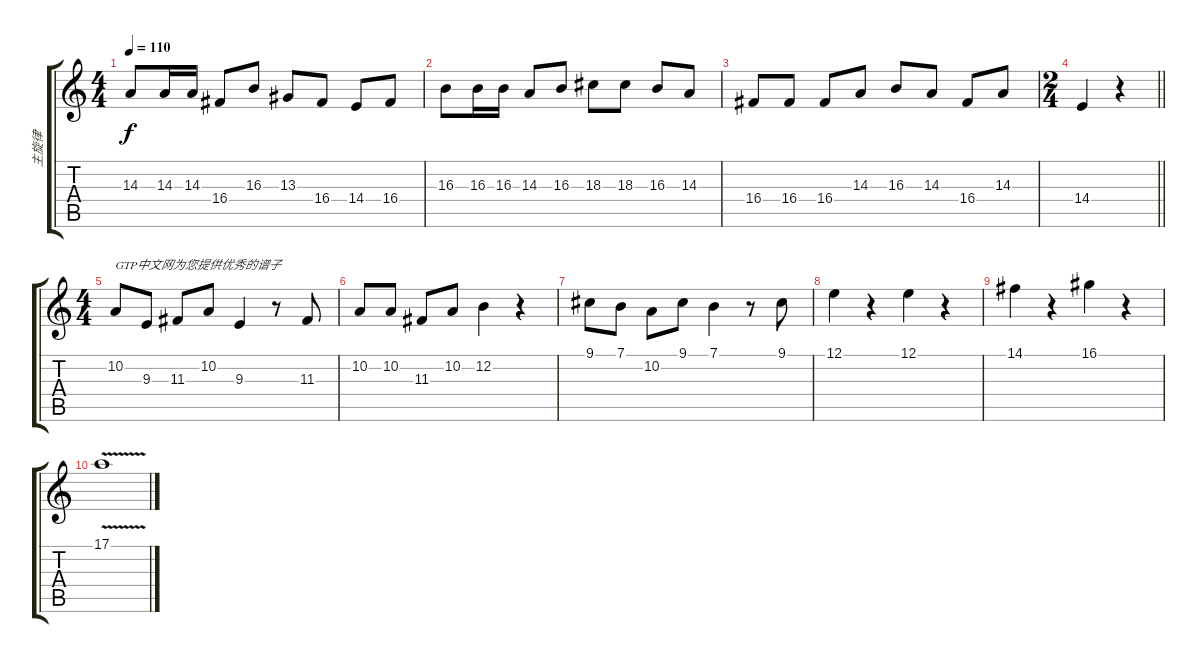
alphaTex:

\track ("主旋律" "主旋律") {instrument whistle}
\staff {score tabs}
\tuning (E4 B3 G3 D3 A2 E2) {hide}
\ts (4 4)
\tempo 110
\clef g2
\ks c
14.3.8{dy f} 14.3.16 14.3.16 16.4.8 16.3.8 13.3.8 16.4.8 14.4.8 16.4.8 |
16.3.8 16.3.16 16.3.16 14.3.8 16.3.8 18.3.8 18.3.8 16.3.8 14.3.8 |
16.4.8 16.4.8 16.4.8 14.3.8 16.3.8 14.3.8 16.4.8 14.3.8 |
\ts (2 4)
\barLineRight lightlight
14.4.4 r.4 |
\ts (4 4)
10.2.8{txt "GTP中文网为您提供优秀的谱子"} 9.3.8 11.3.8 10.2.8 9.3.4 r.8 11.3.8 |
10.2.8 10.2.8 11.3.8 10.2.8 12.2.4 r.4 |
9.1.8 7.1.8 10.2.8 9.1.8 7.1.4 r.8 9.1.8 |
12.1.4 r.4 12.1.4 r.4 |
14.1.4 r.4 16.1.4 r.4 |
17.1{v}.1
